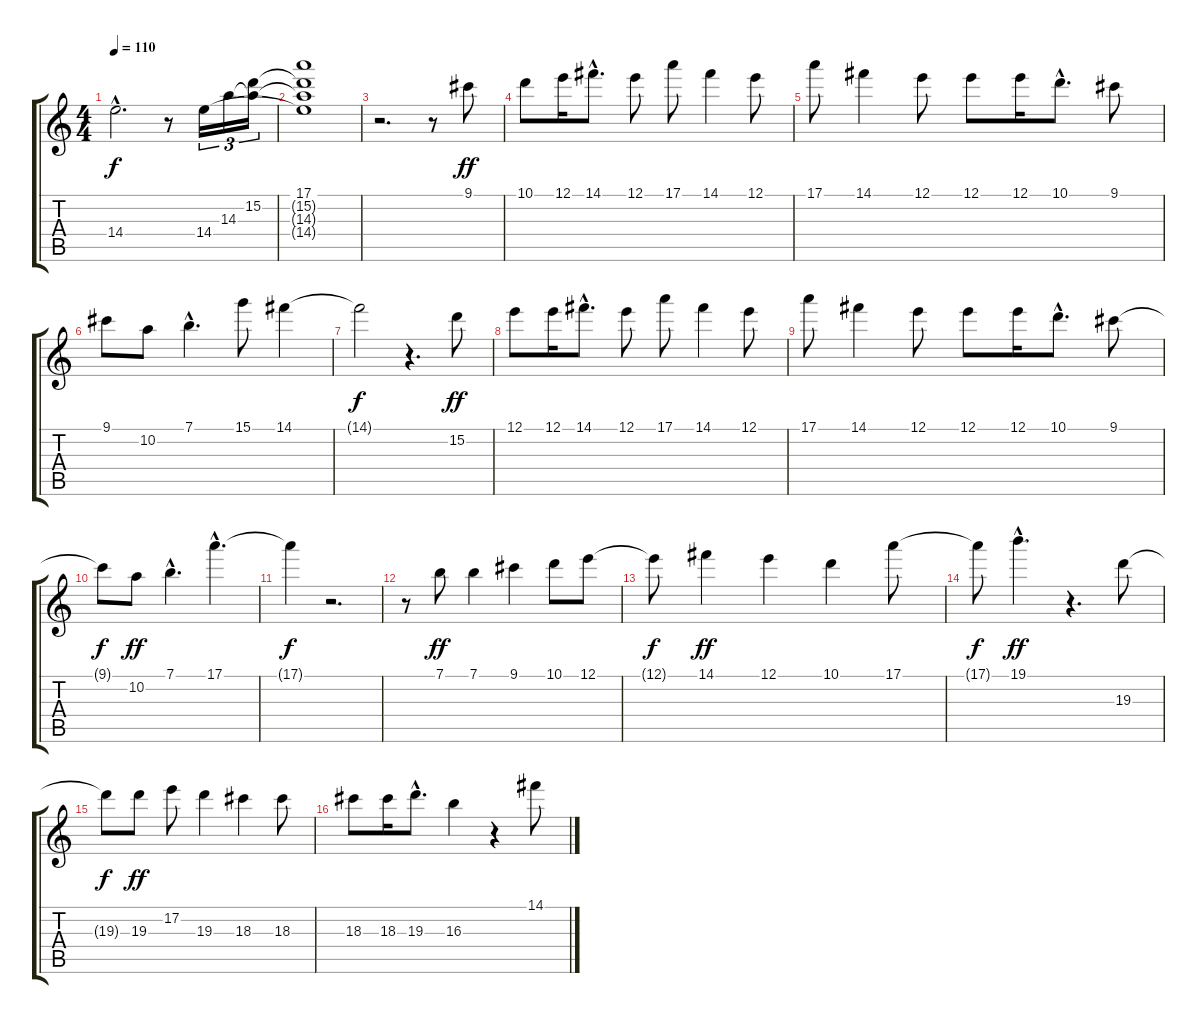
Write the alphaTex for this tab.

\track "" {instrument electricguitarjazz}
\staff {score tabs}
\tuning (E4 B3 G3 D3 A2 E2) {hide}
\ts (4 4)
\tempo 110
\clef g2
\ks c
14.4{hac}.2{d dy f} r.8 14.4.16{tu (3 2)} 14.3.16{tu (3 2)} (15.2 14.3{t}).16{tu (3 2)} |
(17.1 15.2{t} 14.3{t} 14.4{t}).1 |
r.2{d} r.8 9.1.8{dy ff} |
10.1.8 12.1.16 14.1{hac}.8{d} 12.1.8 17.1.8 14.1.4 12.1.8 |
17.1.8 14.1.4 12.1.8 12.1.8 12.1.16 10.1{hac}.8{d} 9.1.8 |
9.1.8 10.2.8 7.1{hac}.4{d} 15.1.8 14.1.4 |
14.1{t}.2{dy f} r.4{d} 15.2.8{dy ff} |
12.1.8 12.1.16 14.1{hac}.8{d} 12.1.8 17.1.8 14.1.4 12.1.8 |
17.1.8 14.1.4 12.1.8 12.1.8 12.1.16 10.1{hac}.8{d} 9.1.8 |
9.1{t}.8{dy f} 10.2.8{dy ff} 7.1{hac}.4{d} 17.1{hac}.4{d} |
17.1{t}.4{dy f} r.2{d} |
r.8 7.1.8{dy ff} 7.1.4 9.1.4 10.1.8 12.1.8 |
12.1{t}.8{dy f} 14.1.4{dy ff} 12.1.4 10.1.4 17.1.8 |
17.1{t}.8{dy f} 19.1{hac}.4{d dy ff} r.4{d} 19.3.8 |
19.3{t}.8{dy f} 19.3.8{dy ff} 17.2.8 19.3.4 18.3.4 18.3.8 |
18.3.8 18.3.16 19.3{hac}.8{d} 16.3.4 r.4 14.1.8
